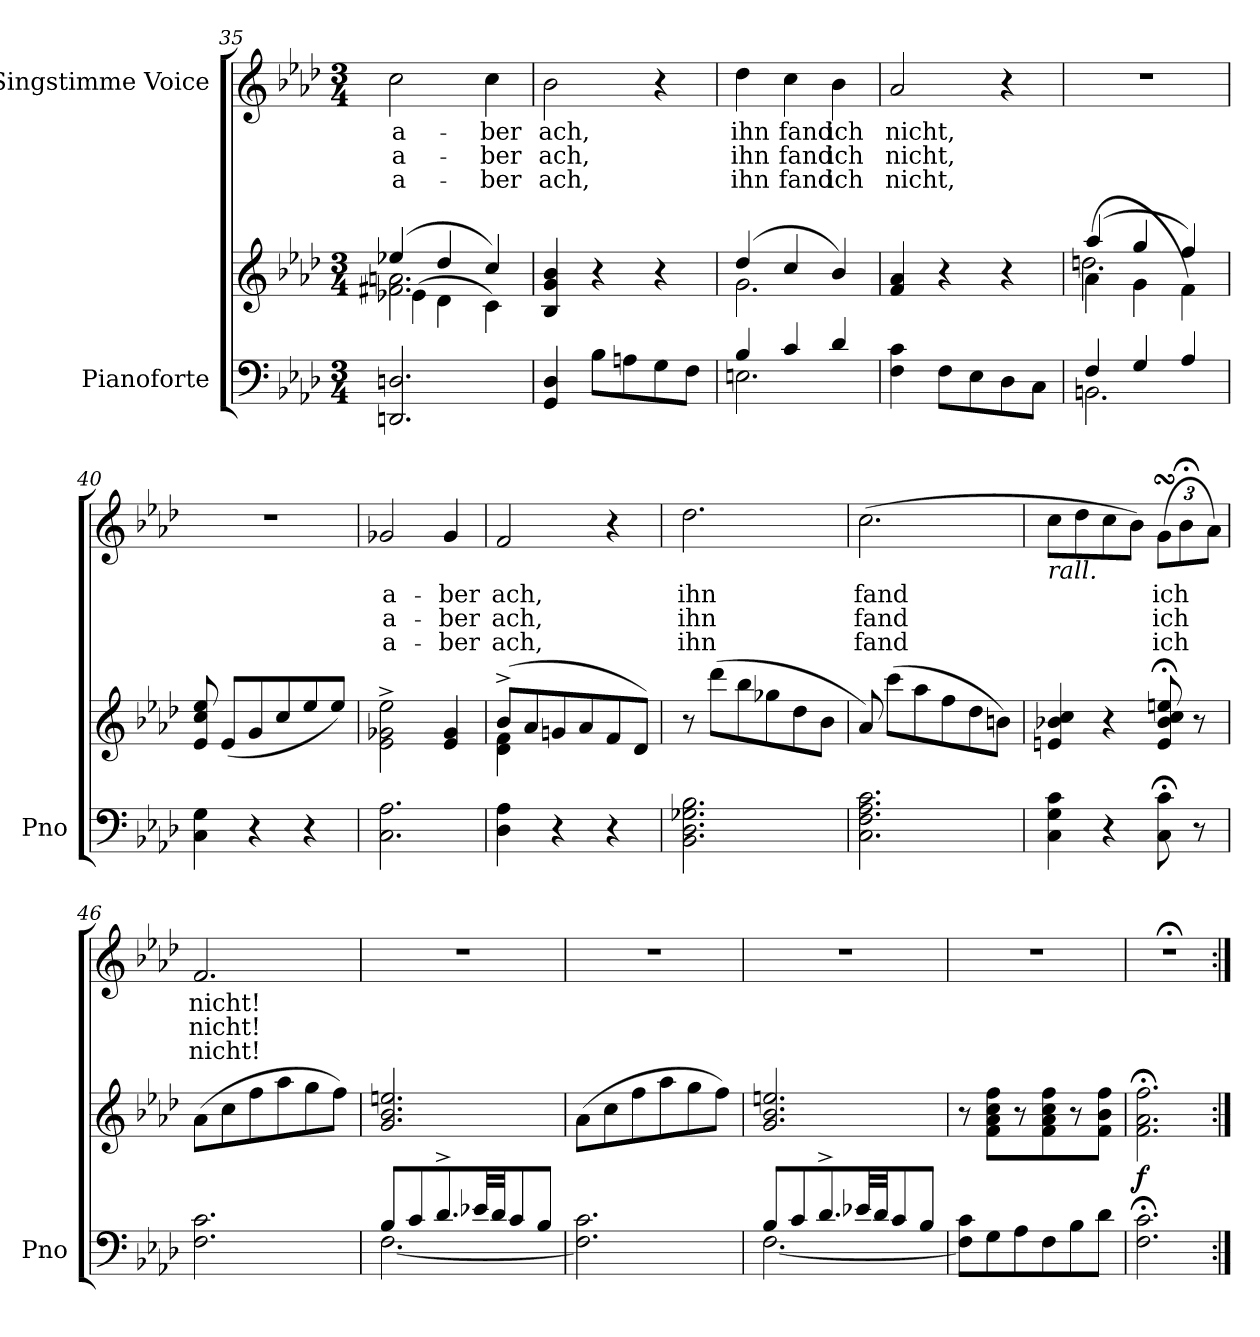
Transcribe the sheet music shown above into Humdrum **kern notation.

**kern	**kern	**dynam	**kern	**text	**text	**text
*part2	*part2	*part2	*part1	*part1	*part1	*part1
*staff3	*staff2	*staff2/3	*staff1	*staff1	*staff1	*staff1
*I"Pianoforte	*	*	*I"Singstimme Voice	*	*	*
*I'Pno	*	*	*	*	*	*
*clefF4	*clefG2	*	*clefG2	*	*	*
*k[b-e-a-d-]	*k[b-e-a-d-]	*	*k[b-e-a-d-]	*	*	*
*M3/4	*M3/4	*	*M3/4	*	*	*
=35	=35	=35	=35	=35	=35	=35
*	*^	*	*	*	*	*
*	*	*^	*	*	*	*	*
!	!	!	!	!	!	!LO:LY:b	!LO:LY:b	!LO:LY:b
2.DDn/ 2.Dn/	(4ee-X/	2.f#X\ 2.an\	(4e-X\	.	2cc\	a-	a-	a-
.	4dd-/	.	4d-\	.	.	.	.	.
!	!	!	!	!	!	!LO:LY:b	!LO:LY:b	!LO:LY:b
.	4cc/)	.	4c\)	.	4cc\	-ber	-ber	-ber
=36	=36	=36	=36	=36	=36	=36	=36	=36
!	!	!	!	!	!	!LO:LY:b	!LO:LY:b	!LO:LY:b
*	*v	*v	*v	*	*	*	*	*
4GG/ 4D-/	4B-/ 4g/ 4b-/	.	2b-\	ach,	ach,	ach,
8B-\L	4r	.	.	.	.	.
8An\	.	.	.	.	.	.
8G\	4r	.	4r	.	.	.
8F\J	.	.	.	.	.	.
=37	=37	=37	=37	=37	=37	=37
*^	*^	*	*	*	*	*
!	!	!	!	!	!	!LO:LY:b	!LO:LY:b	!LO:LY:b
4B-/	2.En\	(4dd-/	2.g\	.	4dd-\	ihn	ihn	ihn
!	!	!	!	!	!	!LO:LY:b	!LO:LY:b	!LO:LY:b
4c/	.	4cc/	.	.	4cc\	fand	fand	fand
!	!	!	!	!	!	!LO:LY:b	!LO:LY:b	!LO:LY:b
4d-/	.	4b-/)	.	.	4b-\	ich	ich	ich
*v	*v	*	*	*	*	*	*	*
*	*v	*v	*	*	*	*	*
!!LO:LB:g=z
=38	=38	=38	=38	=38	=38	=38
!	!	!	!	!LO:LY:b	!LO:LY:b	!LO:LY:b
4F\ 4c\	4f/ 4a-/	.	2a-/	nicht,	nicht,	nicht,
8F\L	4r	.	.	.	.	.
8E-\	.	.	.	.	.	.
8D-\	4r	.	4r	.	.	.
8C\J	.	.	.	.	.	.
=39	=39	=39	=39	=39	=39	=39
*^	*^	*	*	*	*	*
*	*	*	*^	*	*	*	*	*
4F/	2.BBn\	(<4a-\	2.ddn\	(4aa-/	.	2.r	.	.	.
4G/	.	4g\	.	4gg/	.	.	.	.	.
4A-/	.	4f\)	.	4ff/)	.	.	.	.	.
*v	*v	*	*	*	*	*	*	*	*
=40	=40	=40	=40	=40	=40	=40	=40	=40
!	!LO:TX:b:i:t=marcato.	!	!	!	!	!	!	!
*	*v	*v	*v	*	*	*	*	*
4C\ 4G\	8e-/ 8cc/ 8ee-/	.	2.r	.	.	.
.	(8e-/L	.	.	.	.	.
4r	8g/	.	.	.	.	.
.	8cc/	.	.	.	.	.
4r	8ee-/	.	.	.	.	.
.	8ee-/J)	.	.	.	.	.
=41	=41	=41	=41	=41	=41	=41
!	!	!	!	!LO:LY:b	!LO:LY:b	!LO:LY:b
2.C\ 2.A-\	2e-\^ 2g-X\^ 2ee-\^	.	2g-X/	a-	a-	a-
!	!	!	!	!LO:LY:b	!LO:LY:b	!LO:LY:b
.	4e-/ 4g-/	.	4g-/	-ber	-ber	-ber
=42	=42	=42	=42	=42	=42	=42
*	*^	*	*	*	*	*
!	!	!	!	!	!LO:LY:b	!LO:LY:b	!LO:LY:b
4D-\ 4A-\	(<8b-^/L	4d-\ 4f\	.	2f/	ach,	ach,	ach,
.	8a-/	.	.	.	.	.	.
4r	8gn/	2ryy	.	.	.	.	.
.	8a-/	.	.	.	.	.	.
4r	8f/	.	.	4r	.	.	.
.	8d-/J)	.	.	.	.	.	.
*	*v	*v	*	*	*	*	*
=43	=43	=43	=43	=43	=43	=43
!	!	!	!	!LO:LY:b	!LO:LY:b	!LO:LY:b
2.BB-\ 2.D-\ 2.G-X\ 2.B-\	8r	.	2.dd-\	ihn	ihn	ihn
.	(8ddd-\L	.	.	.	.	.
.	8bb-\	.	.	.	.	.
.	8gg-X\	.	.	.	.	.
.	8dd-\	.	.	.	.	.
.	8b-\J	.	.	.	.	.
=44	=44	=44	=44	=44	=44	=44
!	!	!	!	!LO:LY:b	!LO:LY:b	!LO:LY:b
2.C\ 2.F\ 2.A-\ 2.c\	8a-/)	.	(2.cc\	fand	fand	fand
.	(8ccc\L	.	.	.	.	.
.	8aa-\	.	.	.	.	.
.	8ff\	.	.	.	.	.
.	8dd-\	.	.	.	.	.
.	8bn\J)	.	.	.	.	.
!!LO:LB:g=z
=45	=45	=45	=45	=45	=45	=45
!	!	!	!LO:TX:b:i:t=rall.	!	!	!
4C\ 4G\ 4c\	4en/ 4b-X/ 4cc/	.	8cc\L	.	.	.
.	.	.	8dd-\	.	.	.
4r	4r	.	8cc\	.	.	.
.	.	.	8b-\J)	.	.	.
*	*	*	*Xbrackettup	*	*	*
!	!	!	!	!LO:LY:b	!LO:LY:b	!LO:LY:b
8C\;< 8c\;<	8e/; 8b-/; 8cc/; 8een/;	.	(>12gsSsS\L	ich	ich	ich
.	.	.	12b-;<\	.	.	.
8r	8r	.	.	.	.	.
.	.	.	12a-\J)	.	.	.
=46	=46	=46	=46	=46	=46	=46
!	!	!	!	!LO:LY:b	!LO:LY:b	!LO:LY:b
2.F\ 2.c\	(8a-\L	.	2.f/	nicht!	nicht!	nicht!
.	8cc\	.	.	.	.	.
.	8ff\	.	.	.	.	.
.	8aa-\	.	.	.	.	.
.	8gg\	.	.	.	.	.
.	8ff\J)	.	.	.	.	.
=47	=47	=47	=47	=47	=47	=47
*^	*	*	*	*	*	*
8B-/L	[2.F\	2.g/ 2.b-/ 2.een/	.	2.r	.	.	.
8c/	.	.	.	.	.	.	.
8.d-^/	.	.	.	.	.	.	.
32e-X/LL	.	.	.	.	.	.	.
32d-/JJ	.	.	.	.	.	.	.
8c/	.	.	.	.	.	.	.
8B-/J	.	.	.	.	.	.	.
*v	*v	*	*	*	*	*	*
=48	=48	=48	=48	=48	=48	=48
2.F\] 2.c\	(8a-\L	.	2.r	.	.	.
.	8cc\	.	.	.	.	.
.	8ff\	.	.	.	.	.
.	8aa-\	.	.	.	.	.
.	8gg\	.	.	.	.	.
.	8ff\J)	.	.	.	.	.
=49	=49	=49	=49	=49	=49	=49
*^	*	*	*	*	*	*
8B-/L	[2.F\	2.g/ 2.b-/ 2.een/	.	2.r	.	.	.
8c/	.	.	.	.	.	.	.
8.d-^/	.	.	.	.	.	.	.
32e-X/LL	.	.	.	.	.	.	.
32d-/JJ	.	.	.	.	.	.	.
8c/	.	.	.	.	.	.	.
8B-/J	.	.	.	.	.	.	.
*v	*v	*	*	*	*	*	*
!!LO:PB:g=z
=50	=50	=50	=50	=50	=50	=50
8F\] 8c\L	8r	.	2.r	.	.	.
8G\	8f\ 8a-\ 8cc\ 8ff\L	.	.	.	.	.
8A-\	8r	.	.	.	.	.
8F\	8f\ 8a-\ 8cc\ 8ff\	.	.	.	.	.
8B-\	8r	.	.	.	.	.
8d-\J	8f\ 8b-\ 8ff\J	.	.	.	.	.
=51	=51	=51	=51	=51	=51	=51
!	!	!LO:DY:b	!	!	!	!
2.F\;< 2.c\;<	2.f\;< 2.a-\;< 2.ff\;<	f	2.r;<	.	.	.
=:|!	=:|!	=:|!	=:|!	=:|!	=:|!	=:|!
*-	*-	*-	*-	*-	*-	*-
